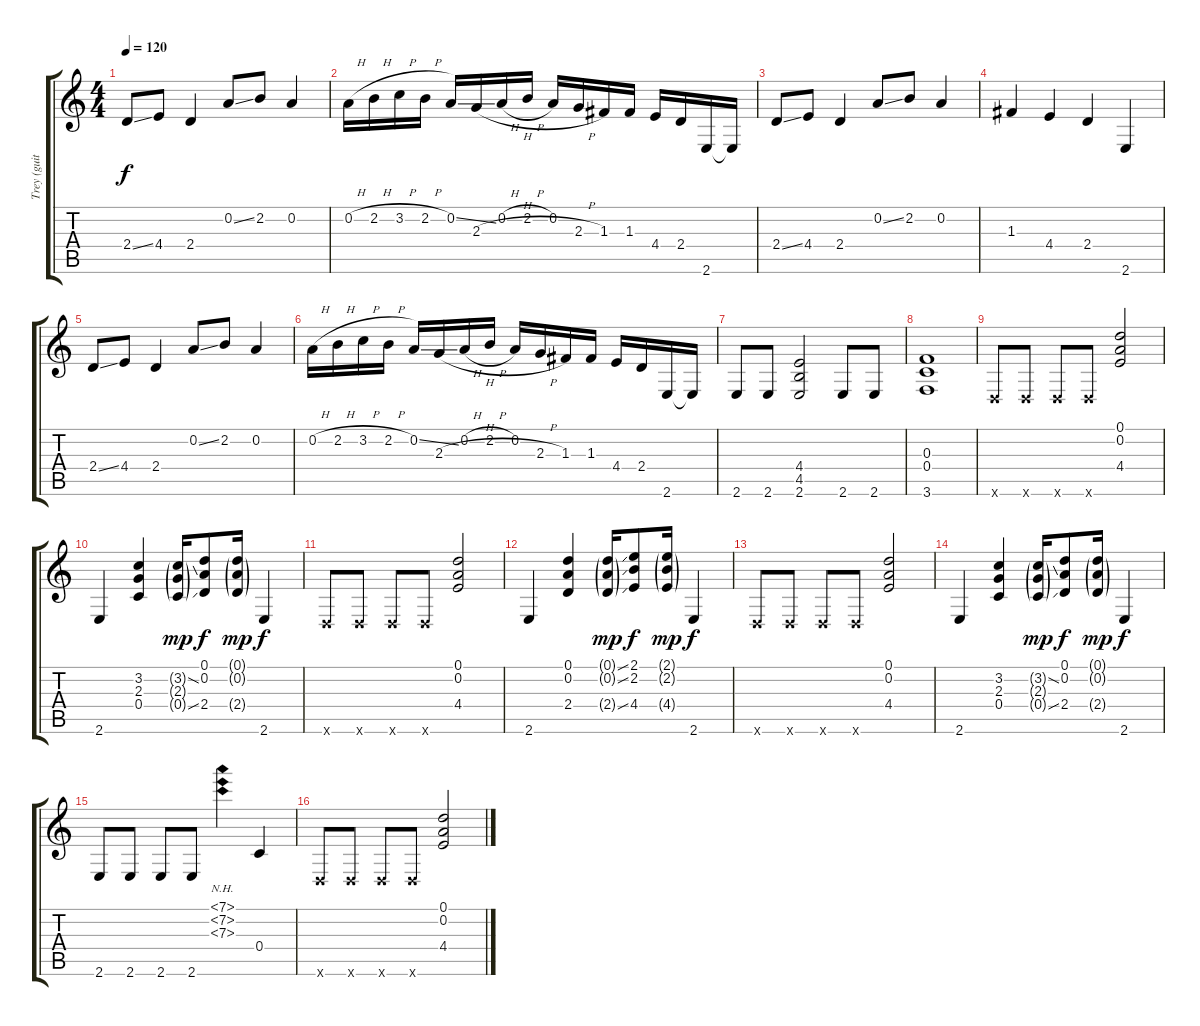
\track ("Trey (guitar) " "Trey (guit") {instrument overdrivenguitar}
\staff {score tabs}
\tuning (D4 A3 F3 C3 G2 D2) {hide}
\ts (4 4)
\tempo 120
\clef g2
\ks c
2.4{ss}.8{dy f} 4.4.8 2.4.4 0.2{ss}.8 2.2.8 0.2.4 |
0.2{h}.16 2.2{h}.16 3.2{h}.16 2.2{h}.16 0.2{ss}.16 2.3{h}.16 0.2{h}.16 2.2{h}.16 0.2.16 2.3{h}.16 1.3.16 1.3.16 4.4.16 2.4.16 2.6.16 2.6{t}.16 |
2.4{ss}.8 4.4.8 2.4.4 0.2{ss}.8 2.2.8 0.2.4 |
1.3.4 4.4.4 2.4.4 2.6.4 |
2.4{ss}.8 4.4.8 2.4.4 0.2{ss}.8 2.2.8 0.2.4 |
0.2{h}.16 2.2{h}.16 3.2{h}.16 2.2{h}.16 0.2{ss}.16 2.3{h}.16 0.2{h}.16 2.2{h}.16 0.2.16 2.3{h}.16 1.3.16 1.3.16 4.4.16 2.4.16 2.6.16 2.6{t}.16 |
2.6.8 2.6.8 (4.4 4.5 2.6).2 2.6.8 2.6.8 |
(0.3 0.4 3.6).1 |
0.6{x}.8 0.6{x}.8 0.6{x}.8 0.6{x}.8 (0.1 0.2 4.4).2 |
2.6.4 (3.2 2.3 0.4).4 (3.2{ss g} 2.3{g} 0.4{ss g}).16{dy mp} (0.1 0.2 2.4).8{dy f} (0.1{g} 0.2{g} 2.4{g}).16{dy mp} 2.6.4{dy f} |
0.6{x}.8 0.6{x}.8 0.6{x}.8 0.6{x}.8 (0.1 0.2 4.4).2 |
2.6.4 (0.1 0.2 2.4).4 (0.1{ss g} 0.2{ss g} 2.4{ss g}).16{dy mp} (2.1 2.2 4.4).8{dy f} (2.1{g} 2.2{g} 4.4{g}).16{dy mp} 2.6.4{dy f} |
0.6{x}.8 0.6{x}.8 0.6{x}.8 0.6{x}.8 (0.1 0.2 4.4).2 |
2.6.4 (3.2 2.3 0.4).4 (3.2{ss g} 2.3{g} 0.4{ss g}).16{dy mp} (0.1 0.2 2.4).8{dy f} (0.1{g} 0.2{g} 2.4{g}).16{dy mp} 2.6.4{dy f} |
2.6.8 2.6.8 2.6.8 2.6.8 (7.1{nh} 7.2{nh} 7.3{nh}).4 0.4.4 |
0.6{x}.8 0.6{x}.8 0.6{x}.8 0.6{x}.8 (0.1 0.2 4.4).2
